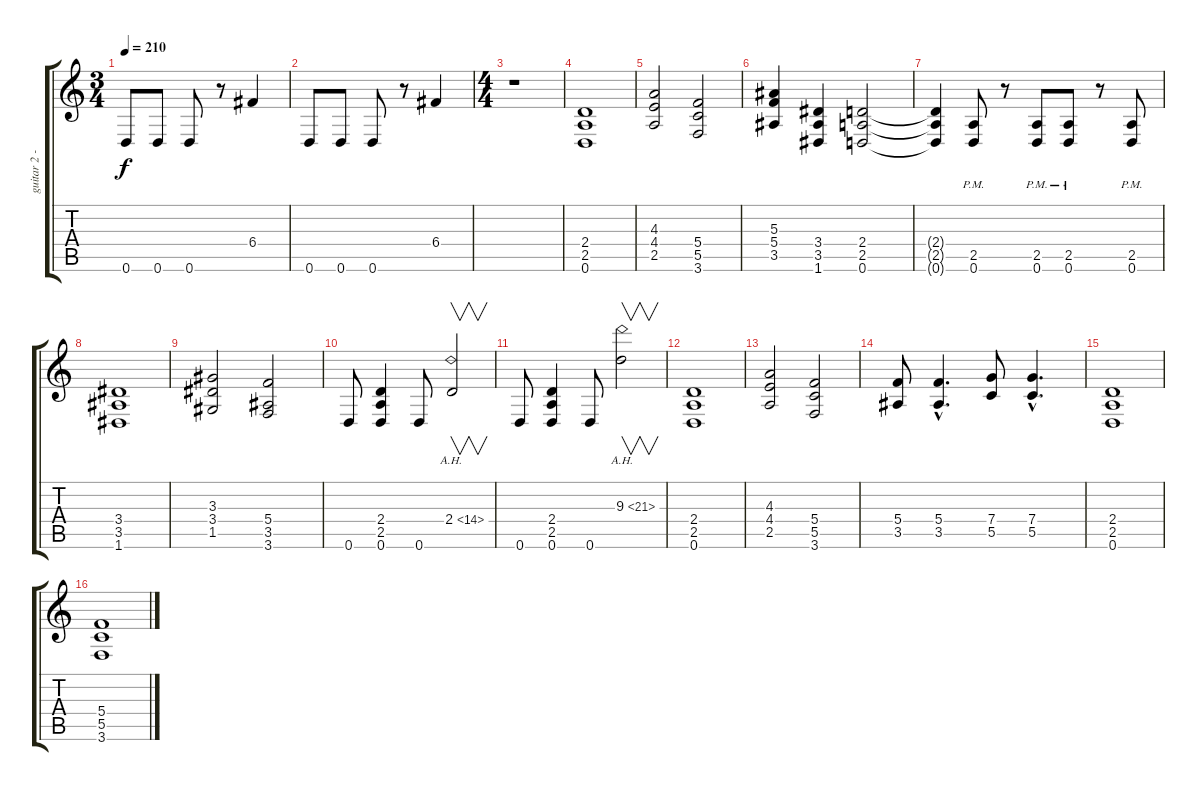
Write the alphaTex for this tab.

\track ("guitar 2 - Kride" "guitar 2 -") {instrument distortionguitar}
\staff {score tabs}
\tuning (D4 A3 F3 C3 G2 D2) {hide}
\ts (3 4)
\tempo 210
\clef g2
\ks c
0.6.8{dy f} 0.6.8 0.6.8 r.8 6.4.4 |
0.6.8 0.6.8 0.6.8 r.8 6.4.4 |
\ts (4 4)
r.1 |
(2.4 2.5 0.6).1 |
(4.3 4.4 2.5).2 (5.4 5.5 3.6).2 |
(5.3 5.4 3.5).4 (3.4 3.5 1.6).4 (2.4 2.5 0.6).2 |
(2.4{t} 2.5{t} 0.6{t}).4 (2.5{pm} 0.6{pm}).8 r.8 (2.5{pm} 0.6{pm}).8 (2.5{pm} 0.6{pm}).8 r.8 (2.5{pm} 0.6{pm}).8 |
(3.4 3.5 1.6).1 |
(3.3 3.4 1.5).2 (5.4 3.5 3.6).2 |
0.6.8 (2.4 2.5 0.6).4 0.6.8 2.4{ah 12}.2{v} |
0.6.8 (2.4 2.5 0.6).4 0.6.8 9.3{ah 12}.2{v} |
(2.4 2.5 0.6).1 |
(4.3 4.4 2.5).2 (5.4 5.5 3.6).2 |
(5.4 3.5).8 (5.4{hac} 3.5{hac}).4{d} (7.4 5.5).8 (7.4{hac} 5.5{hac}).4{d} |
(2.4 2.5 0.6).1 |
(5.4 5.5 3.6).1
